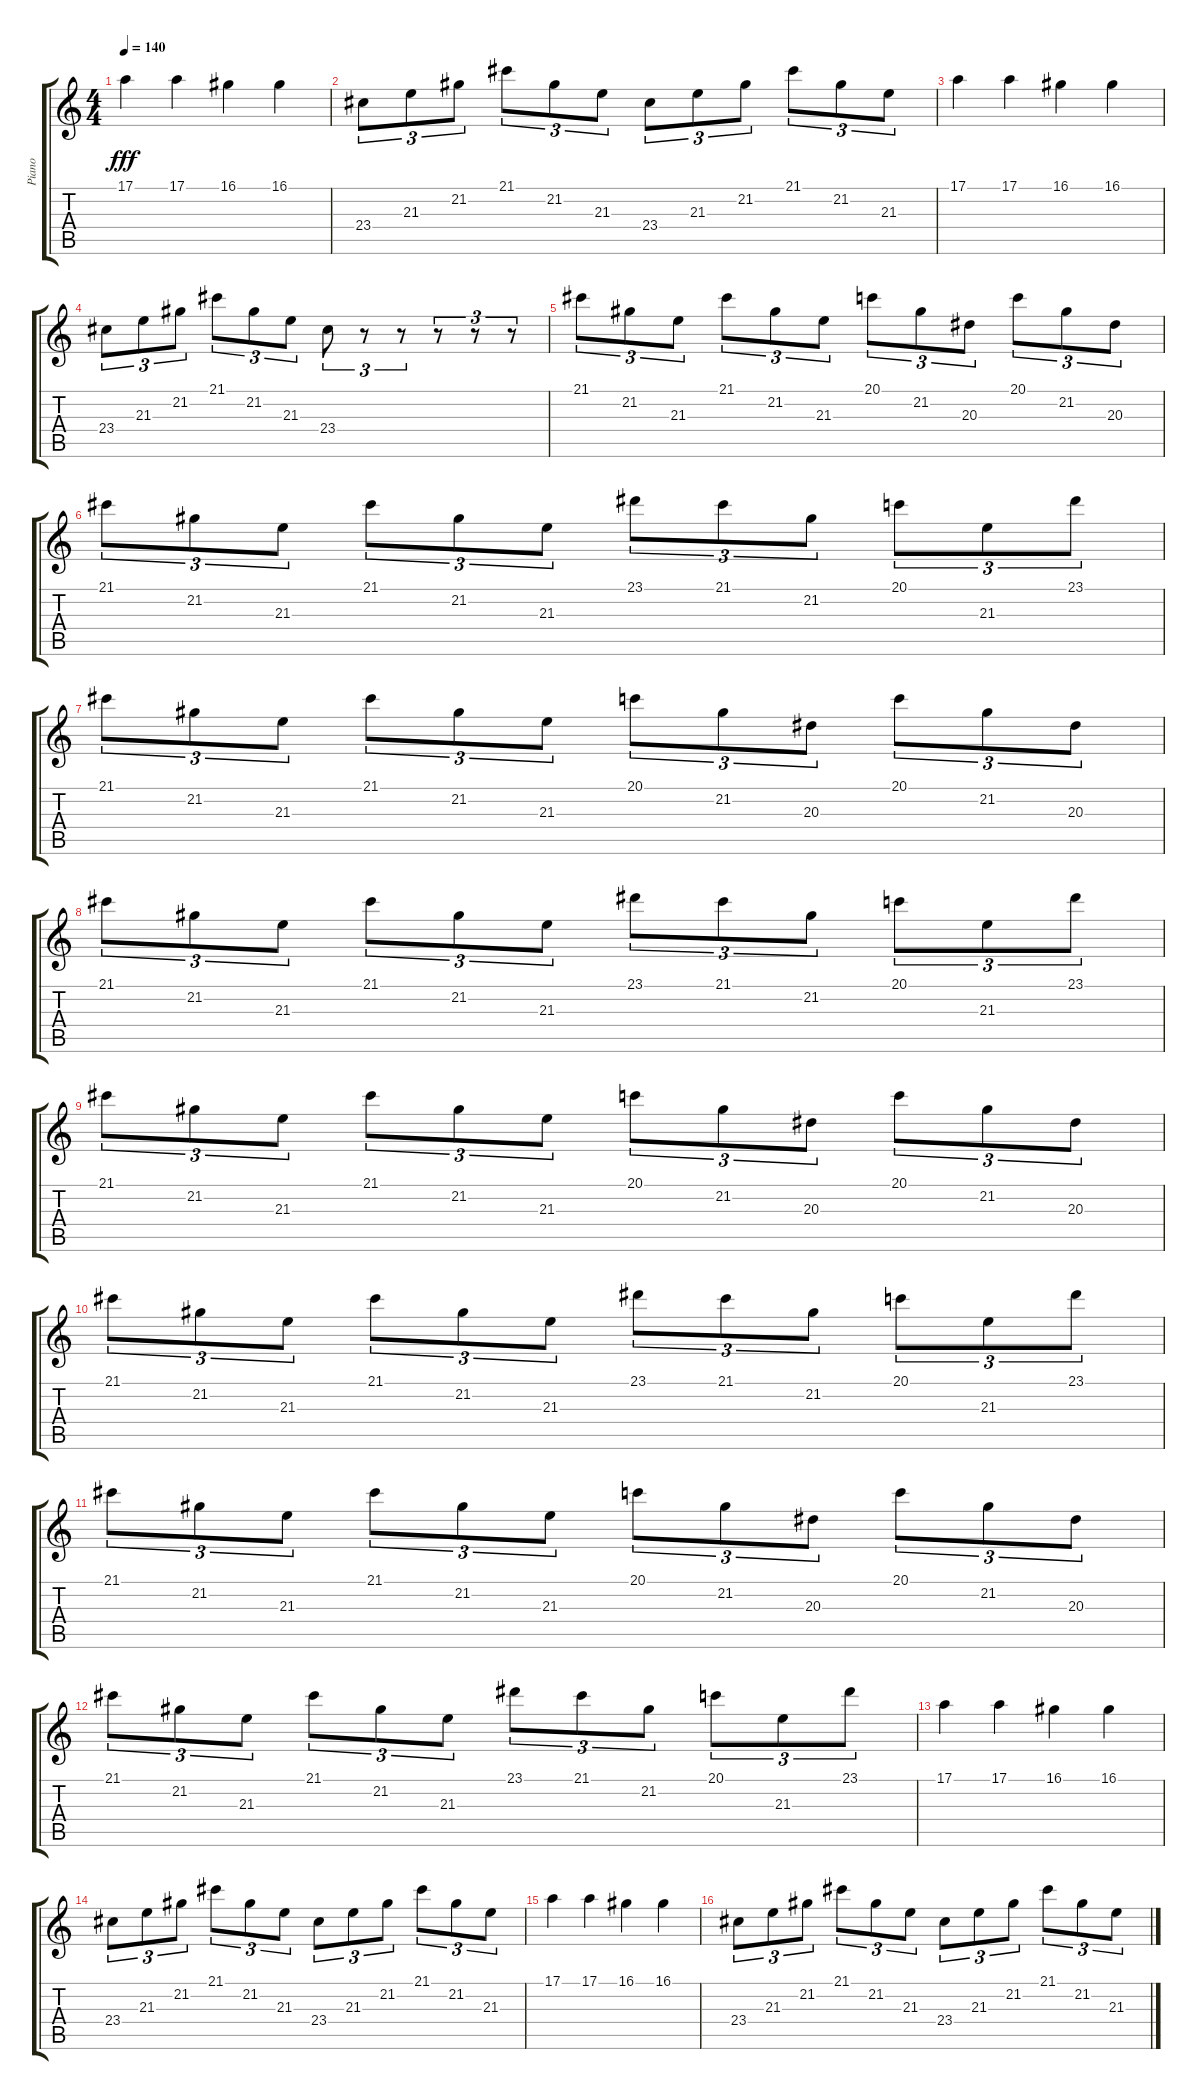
\track ("Piano" "Piano") {instrument brightacousticpiano}
\staff {score tabs}
\tuning (E4 B3 G3 D3 A2 E2) {hide}
\ts (4 4)
\tempo 140
\clef g2
\ks c
17.1.4{dy fff} 17.1.4 16.1.4 16.1.4 |
23.4.8{tu (3 2)} 21.3.8{tu (3 2)} 21.2.8{tu (3 2)} 21.1.8{tu (3 2)} 21.2.8{tu (3 2)} 21.3.8{tu (3 2)} 23.4.8{tu (3 2)} 21.3.8{tu (3 2)} 21.2.8{tu (3 2)} 21.1.8{tu (3 2)} 21.2.8{tu (3 2)} 21.3.8{tu (3 2)} |
17.1.4 17.1.4 16.1.4 16.1.4 |
23.4.8{tu (3 2)} 21.3.8{tu (3 2)} 21.2.8{tu (3 2)} 21.1.8{tu (3 2)} 21.2.8{tu (3 2)} 21.3.8{tu (3 2)} 23.4.8{tu (3 2)} r.8{tu (3 2)} r.8{tu (3 2)} r.8{tu (3 2)} r.8{tu (3 2)} r.8{tu (3 2)} |
21.1.8{tu (3 2)} 21.2.8{tu (3 2)} 21.3.8{tu (3 2)} 21.1.8{tu (3 2)} 21.2.8{tu (3 2)} 21.3.8{tu (3 2)} 20.1.8{tu (3 2)} 21.2.8{tu (3 2)} 20.3.8{tu (3 2)} 20.1.8{tu (3 2)} 21.2.8{tu (3 2)} 20.3.8{tu (3 2)} |
21.1.8{tu (3 2)} 21.2.8{tu (3 2)} 21.3.8{tu (3 2)} 21.1.8{tu (3 2)} 21.2.8{tu (3 2)} 21.3.8{tu (3 2)} 23.1.8{tu (3 2)} 21.1.8{tu (3 2)} 21.2.8{tu (3 2)} 20.1.8{tu (3 2)} 21.3.8{tu (3 2)} 23.1.8{tu (3 2)} |
21.1.8{tu (3 2)} 21.2.8{tu (3 2)} 21.3.8{tu (3 2)} 21.1.8{tu (3 2)} 21.2.8{tu (3 2)} 21.3.8{tu (3 2)} 20.1.8{tu (3 2)} 21.2.8{tu (3 2)} 20.3.8{tu (3 2)} 20.1.8{tu (3 2)} 21.2.8{tu (3 2)} 20.3.8{tu (3 2)} |
21.1.8{tu (3 2)} 21.2.8{tu (3 2)} 21.3.8{tu (3 2)} 21.1.8{tu (3 2)} 21.2.8{tu (3 2)} 21.3.8{tu (3 2)} 23.1.8{tu (3 2)} 21.1.8{tu (3 2)} 21.2.8{tu (3 2)} 20.1.8{tu (3 2)} 21.3.8{tu (3 2)} 23.1.8{tu (3 2)} |
21.1.8{tu (3 2)} 21.2.8{tu (3 2)} 21.3.8{tu (3 2)} 21.1.8{tu (3 2)} 21.2.8{tu (3 2)} 21.3.8{tu (3 2)} 20.1.8{tu (3 2)} 21.2.8{tu (3 2)} 20.3.8{tu (3 2)} 20.1.8{tu (3 2)} 21.2.8{tu (3 2)} 20.3.8{tu (3 2)} |
21.1.8{tu (3 2)} 21.2.8{tu (3 2)} 21.3.8{tu (3 2)} 21.1.8{tu (3 2)} 21.2.8{tu (3 2)} 21.3.8{tu (3 2)} 23.1.8{tu (3 2)} 21.1.8{tu (3 2)} 21.2.8{tu (3 2)} 20.1.8{tu (3 2)} 21.3.8{tu (3 2)} 23.1.8{tu (3 2)} |
21.1.8{tu (3 2)} 21.2.8{tu (3 2)} 21.3.8{tu (3 2)} 21.1.8{tu (3 2)} 21.2.8{tu (3 2)} 21.3.8{tu (3 2)} 20.1.8{tu (3 2)} 21.2.8{tu (3 2)} 20.3.8{tu (3 2)} 20.1.8{tu (3 2)} 21.2.8{tu (3 2)} 20.3.8{tu (3 2)} |
21.1.8{tu (3 2)} 21.2.8{tu (3 2)} 21.3.8{tu (3 2)} 21.1.8{tu (3 2)} 21.2.8{tu (3 2)} 21.3.8{tu (3 2)} 23.1.8{tu (3 2)} 21.1.8{tu (3 2)} 21.2.8{tu (3 2)} 20.1.8{tu (3 2)} 21.3.8{tu (3 2)} 23.1.8{tu (3 2)} |
17.1.4 17.1.4 16.1.4 16.1.4 |
23.4.8{tu (3 2)} 21.3.8{tu (3 2)} 21.2.8{tu (3 2)} 21.1.8{tu (3 2)} 21.2.8{tu (3 2)} 21.3.8{tu (3 2)} 23.4.8{tu (3 2)} 21.3.8{tu (3 2)} 21.2.8{tu (3 2)} 21.1.8{tu (3 2)} 21.2.8{tu (3 2)} 21.3.8{tu (3 2)} |
17.1.4 17.1.4 16.1.4 16.1.4 |
23.4.8{tu (3 2)} 21.3.8{tu (3 2)} 21.2.8{tu (3 2)} 21.1.8{tu (3 2)} 21.2.8{tu (3 2)} 21.3.8{tu (3 2)} 23.4.8{tu (3 2)} 21.3.8{tu (3 2)} 21.2.8{tu (3 2)} 21.1.8{tu (3 2)} 21.2.8{tu (3 2)} 21.3.8{tu (3 2)}
